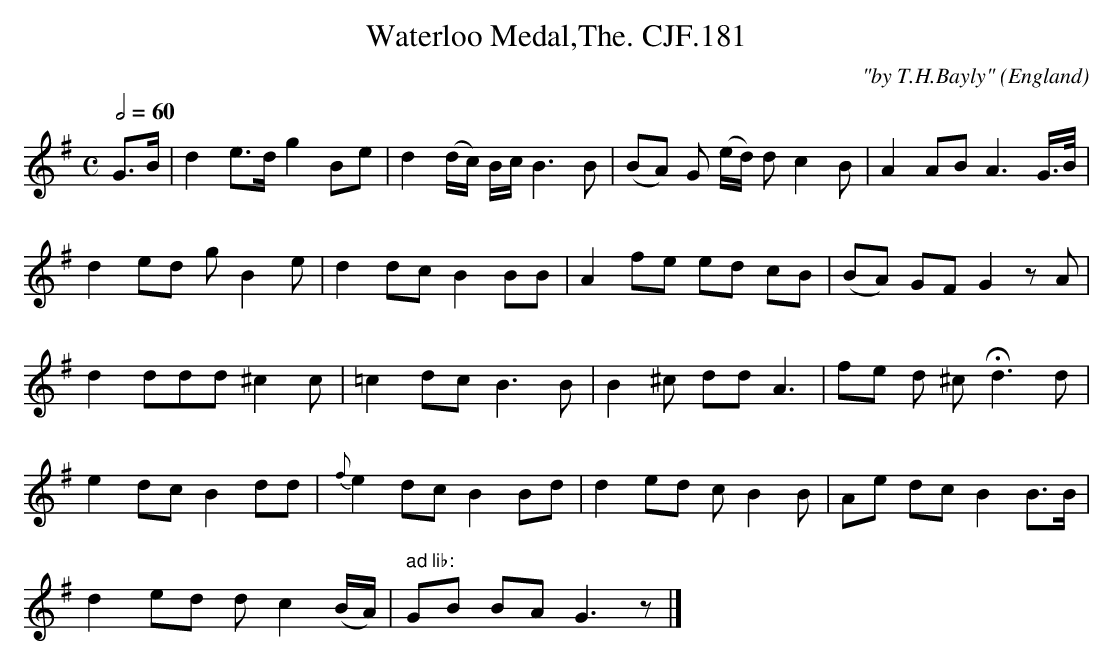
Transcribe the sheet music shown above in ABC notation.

X:1
T:Waterloo Medal,The. CJF.181
C:"by T.H.Bayly"
L:1/8
M:C
O:England
Q:2/4=60
K:G
G>B|d2e>dg2Be|d2(d/c/) B/c/B3B|\
(BA) G (e/d/) dc2B|A2ABA3G3/4B/4|!
d2ed  gB2e|d2dcB2BB|A2fe ed cB|(BA) GFG2zA|!
d2ddd^c2c|=c2dcB3B|B2^c ddA3|fe d ^cHd3d|!
e2dcB2dd|{f}e2dcB2Bd|d2ed cB2B|Ae dcB2B>B|!
d2ed dc2(B/A/)|" ad lib:"GB BA G3z|]
